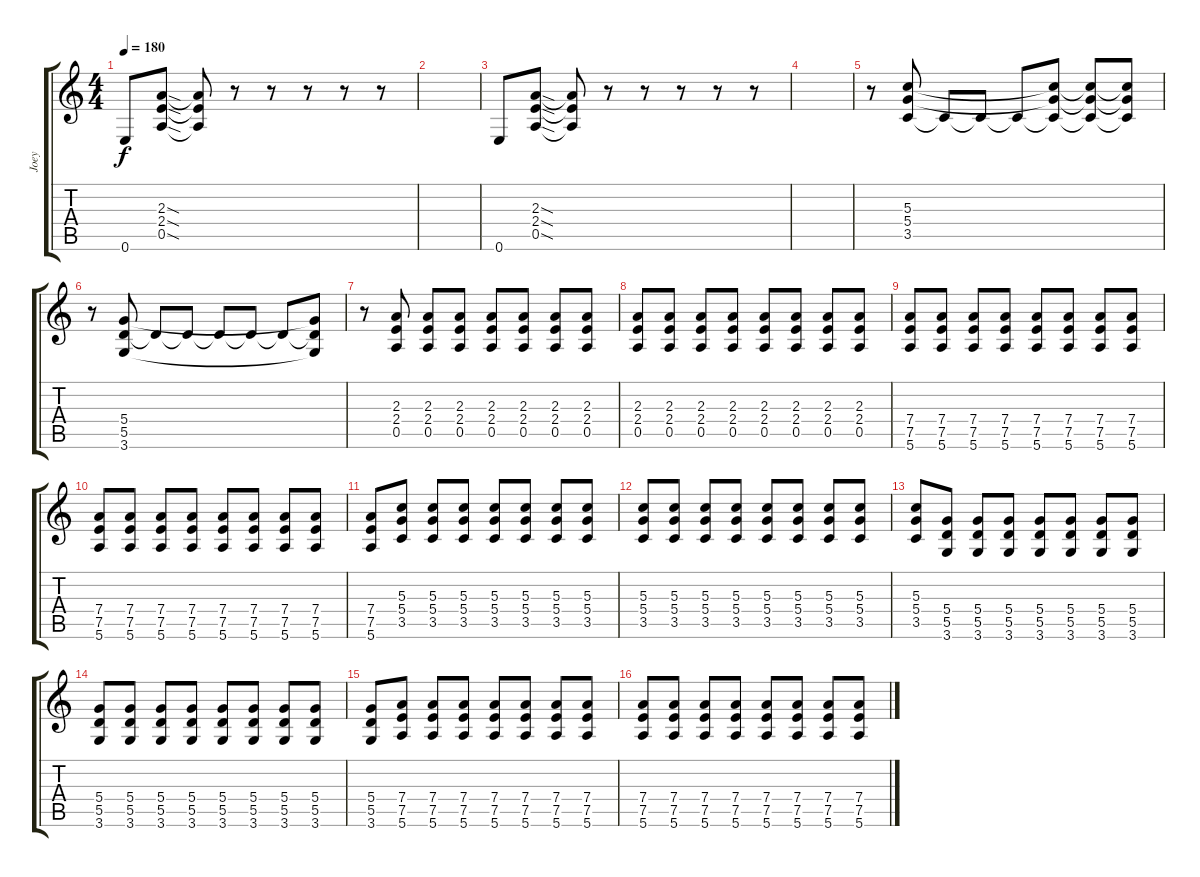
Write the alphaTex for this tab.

\track ("Joey" "Joey") {instrument distortionguitar}
\staff {score tabs}
\tuning (E4 B3 G3 D3 A2 E2) {hide}
\ts (4 4)
\tempo 180
\clef g2
\ks c
0.6.8{dy f instrument distortionguitar} (2.3{sod} 2.4{sod} 0.5{sod}).8 (2.3{t} 2.4{t} 0.5{t}).8 r.8 r.8 r.8 r.8 r.8 |
|
0.6.8 (2.3{sod} 2.4{sod} 0.5{sod}).8 (2.3{t} 2.4{t} 0.5{t}).8 r.8 r.8 r.8 r.8 r.8 |
|
r.8 (5.3 5.4 3.5).8 3.5{t}.8 3.5{t}.8 3.5{t}.8 (5.3{t} 5.4{t} 3.5{t}).8 (5.3{t} 5.4{t} 3.5{t}).8 (5.3{t} 5.4{t} 3.5{t}).8 |
r.8 (5.4 5.5 3.6).8 5.5{t}.8 5.5{t}.8 5.5{t}.8 5.5{t}.8 5.5{t}.8 (5.4{t} 5.5{t} 3.6{t}).8 |
r.8 (2.3 2.4 0.5).8 (2.3 2.4 0.5).8 (2.3 2.4 0.5).8 (2.3 2.4 0.5).8 (2.3 2.4 0.5).8 (2.3 2.4 0.5).8 (2.3 2.4 0.5).8 |
(2.3 2.4 0.5).8 (2.3 2.4 0.5).8 (2.3 2.4 0.5).8 (2.3 2.4 0.5).8 (2.3 2.4 0.5).8 (2.3 2.4 0.5).8 (2.3 2.4 0.5).8 (2.3 2.4 0.5).8 |
(7.4 7.5 5.6).8 (7.4 7.5 5.6).8 (7.4 7.5 5.6).8 (7.4 7.5 5.6).8 (7.4 7.5 5.6).8 (7.4 7.5 5.6).8 (7.4 7.5 5.6).8 (7.4 7.5 5.6).8 |
(7.4 7.5 5.6).8 (7.4 7.5 5.6).8 (7.4 7.5 5.6).8 (7.4 7.5 5.6).8 (7.4 7.5 5.6).8 (7.4 7.5 5.6).8 (7.4 7.5 5.6).8 (7.4 7.5 5.6).8 |
(7.4 7.5 5.6).8 (5.3 5.4 3.5).8 (5.3 5.4 3.5).8 (5.3 5.4 3.5).8 (5.3 5.4 3.5).8 (5.3 5.4 3.5).8 (5.3 5.4 3.5).8 (5.3 5.4 3.5).8 |
(5.3 5.4 3.5).8 (5.3 5.4 3.5).8 (5.3 5.4 3.5).8 (5.3 5.4 3.5).8 (5.3 5.4 3.5).8 (5.3 5.4 3.5).8 (5.3 5.4 3.5).8 (5.3 5.4 3.5).8 |
(5.3 5.4 3.5).8 (5.4 5.5 3.6).8 (5.4 5.5 3.6).8 (5.4 5.5 3.6).8 (5.4 5.5 3.6).8 (5.4 5.5 3.6).8 (5.4 5.5 3.6).8 (5.4 5.5 3.6).8 |
(5.4 5.5 3.6).8 (5.4 5.5 3.6).8 (5.4 5.5 3.6).8 (5.4 5.5 3.6).8 (5.4 5.5 3.6).8 (5.4 5.5 3.6).8 (5.4 5.5 3.6).8 (5.4 5.5 3.6).8 |
(5.4 5.5 3.6).8 (7.4 7.5 5.6).8 (7.4 7.5 5.6).8 (7.4 7.5 5.6).8 (7.4 7.5 5.6).8 (7.4 7.5 5.6).8 (7.4 7.5 5.6).8 (7.4 7.5 5.6).8 |
(7.4 7.5 5.6).8 (7.4 7.5 5.6).8 (7.4 7.5 5.6).8 (7.4 7.5 5.6).8 (7.4 7.5 5.6).8 (7.4 7.5 5.6).8 (7.4 7.5 5.6).8 (7.4 7.5 5.6).8
